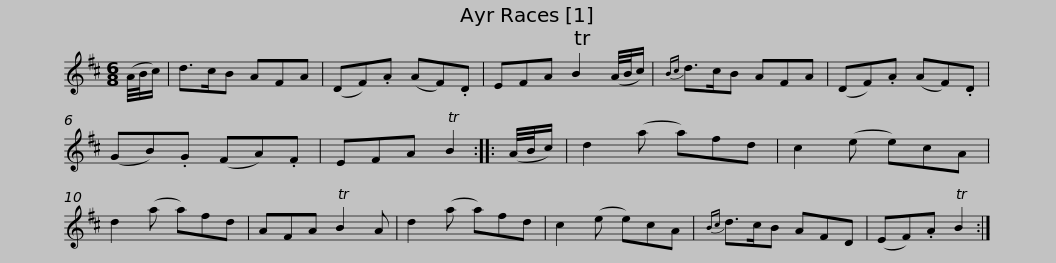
X:1
L:1/8
M:6/8
I:linebreak $
K:D
V:1 treble
V:1
 (A/4B/4c/) | d>cB AFA | (DF).A (AF).D | EFA TB2 (A/4B/4c/) |{Bc} d>cB AFA | %5
 (DF).A (AF).D | (GB).G (FA).F |$ EFA TB2 :: (A/4B/4c/) | d2 (a a)fd | %10
 c2 (e e)cA | d2 (a a)fd | AFA TB2 A | d2 (a a)fd | c2 (e e)cA |$ %15
{Bc} d>cB AFD | (EF).A TB2 :| %17
